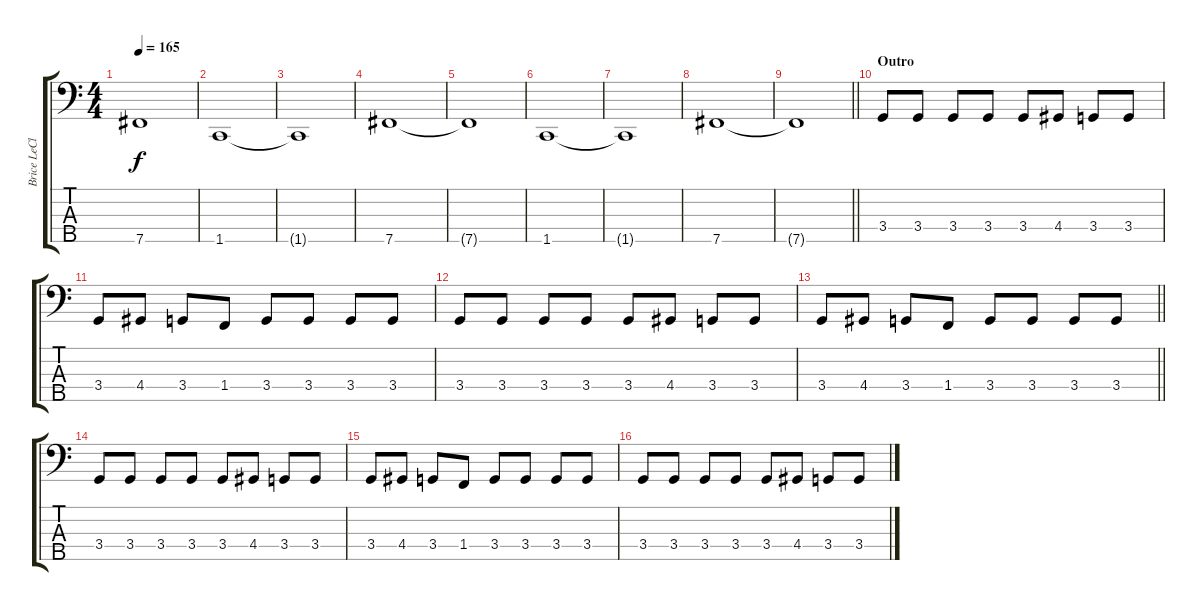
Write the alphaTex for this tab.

\track ("Brice LeClercq" "Brice LeCl") {instrument electricbasspick}
\staff {score tabs}
\tuning (G2 D2 A1 E1 B0) {hide}
\ts (4 4)
\tempo 165
\clef f4
\ks c
7.5{t}.1{dy f} |
1.5.1 |
1.5{t}.1 |
7.5.1 |
7.5{t}.1 |
1.5.1 |
1.5{t}.1 |
7.5.1 |
\barLineRight lightlight
7.5{t}.1 |
\section ("" "Outro")
3.4.8 3.4.8 3.4.8 3.4.8 3.4.8 4.4.8 3.4.8 3.4.8 |
3.4.8 4.4.8 3.4.8 1.4.8 3.4.8 3.4.8 3.4.8 3.4.8 |
3.4.8 3.4.8 3.4.8 3.4.8 3.4.8 4.4.8 3.4.8 3.4.8 |
\barLineRight lightlight
3.4.8 4.4.8 3.4.8 1.4.8 3.4.8 3.4.8 3.4.8 3.4.8 |
3.4.8 3.4.8 3.4.8 3.4.8 3.4.8 4.4.8 3.4.8 3.4.8 |
3.4.8 4.4.8 3.4.8 1.4.8 3.4.8 3.4.8 3.4.8 3.4.8 |
3.4.8 3.4.8 3.4.8 3.4.8 3.4.8 4.4.8 3.4.8 3.4.8
